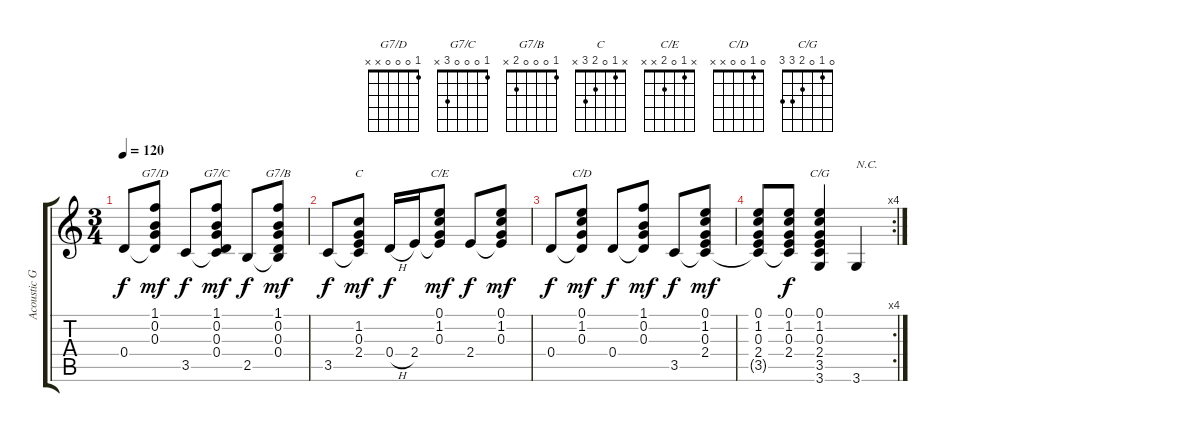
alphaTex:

\track ("Acoustic Guitar" "Acoustic G") {instrument acousticguitarsteel}
\staff {score tabs}
\tuning (E4 B3 G3 D3 A2 E2) {hide}
\chord ("G7/D" 1 0 0 0 x x)
\chord ("G7/C" 1 0 0 0 3 x)
\chord ("G7/B" 1 0 0 0 2 x)
\chord ("C" x 1 0 2 3 x)
\chord ("C/E" x 1 0 2 x x)
\chord ("C/D" 0 1 0 0 x x)
\chord ("C/G" 0 1 0 2 3 3)
\ts (3 4)
\tempo 120
\clef g2
\ks c
0.4.8{dy f} (1.1 0.2 0.3 0.4{t}).8{ch "G7/D" dy mf} 3.5.8{dy f} (1.1 0.2 0.3 0.4 3.5{t}).8{ch "G7/C" dy mf} 2.5.8{dy f} (1.1 0.2 0.3 0.4 2.5{t}).8{ch "G7/B" dy mf} |
3.5.8{dy f} (1.2 0.3 2.4 3.5{t}).8{ch "C" dy mf} 0.4{h}.16{dy f} 2.4.16 (0.1 1.2 0.3 2.4{t}).8{ch "C/E" dy mf} 2.4.8{dy f} (0.1 1.2 0.3 2.4{t}).8{dy mf} |
0.4.8{dy f} (0.1 1.2 0.3 0.4{t}).8{ch "C/D" dy mf} 0.4.8{dy f} (1.1 0.2 0.3 0.4{t}).8{dy mf} 3.5.8{dy f} (0.1 1.2 0.3 2.4 3.5{t}).8{dy mf} |
\rc 4
(0.1 1.2 0.3 2.4 3.5{t}).8 (0.1 1.2 0.3 2.4 3.5{t}).8{dy f} (0.1 1.2 0.3 2.4 3.5 3.6).4{ch "C/G"} 3.6.4{txt "N.C."}
